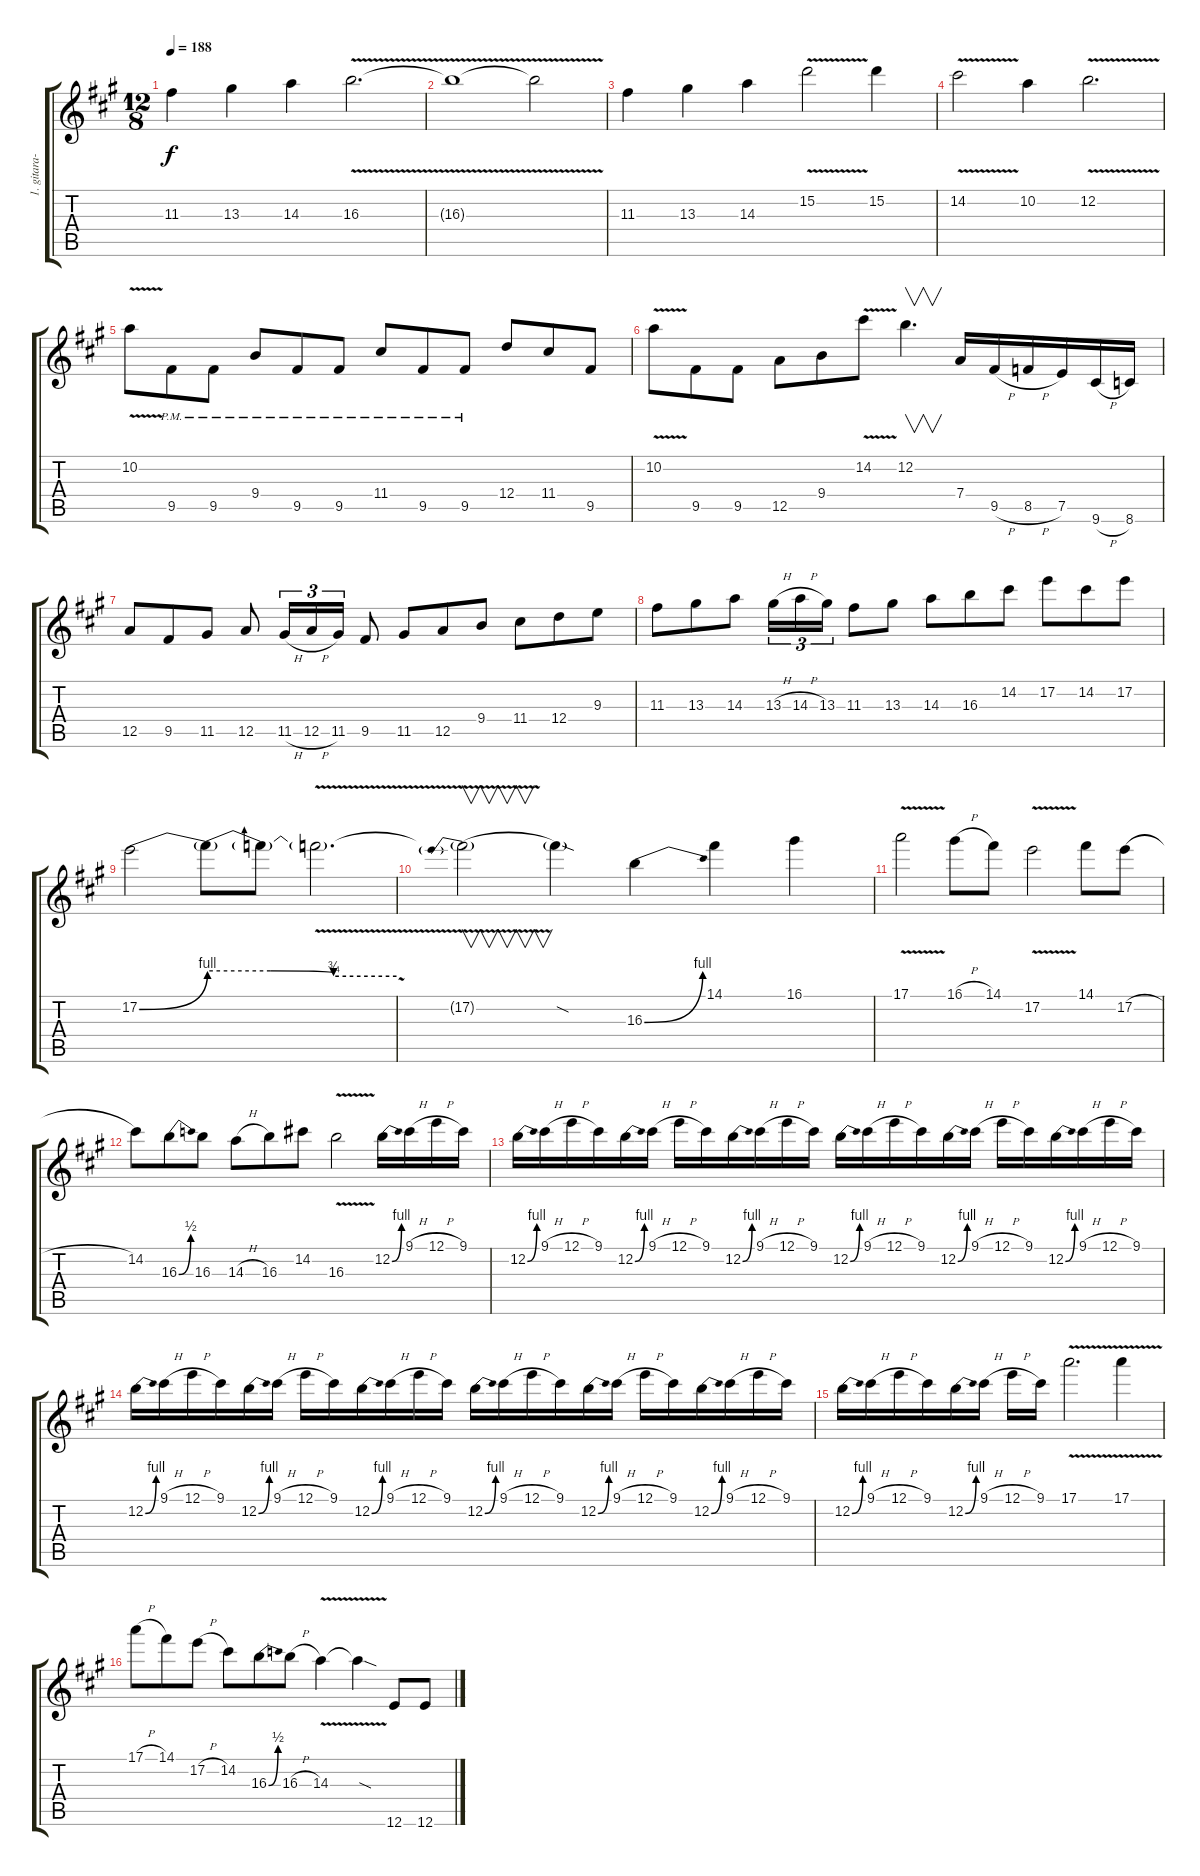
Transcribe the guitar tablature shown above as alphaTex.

\track ("1. gitara-lead (distorzija)" "1. gitara-") {instrument distortionguitar}
\staff {score tabs}
\tuning (E4 B3 G3 D3 A2 E2) {hide}
\ts (12 8)
\tempo 188
\clef g2
\ks a
11.3.4{dy f} 13.3.4 14.3.4 16.3{v}.2{d} |
16.3{v t}.1 16.3{t}.2 |
11.3.4 13.3.4 14.3.4 15.2{v}.2 15.2.4 |
14.2{v}.2 10.2.4 12.2{v}.2{d} |
10.2{v}.8 9.5{pm}.8 9.5{pm}.8 9.4{pm}.8 9.5{pm}.8 9.5{pm}.8 11.4{pm}.8 9.5{pm}.8 9.5{pm}.8 12.4.8 11.4.8 9.5.8 |
10.2{v}.8 9.5.8 9.5.8 12.5.8 9.4.8 14.2{v}.8 12.2.4{v d} 7.4.16 9.5{h}.16 8.5{h}.16 7.5.16 9.6{h}.16 8.6.16 |
12.5.8 9.5.8 11.5.8 12.5.8 11.5{h}.16{tu (3 2)} 12.5{h}.16{tu (3 2)} 11.5.16{tu (3 2)} 9.5.8 11.5.8 12.5.8 9.4.8 11.4.8 12.4.8 9.3.8 |
11.3.8 13.3.8 14.3.8 13.3{h}.16{tu (3 2)} 14.3{h}.16{tu (3 2)} 13.3.16{tu (3 2)} 11.3.8 13.3.8 14.3.8 16.3.8 14.2.8 17.2.8 14.2.8 17.2.8 |
17.2{be (bend 0 0 60 4)}.2 17.2{be (custom 0 4 20 4 40 3 60 3) t}.8 17.2{t}.8 17.2{v t}.2{d} |
17.2{be (prebend 0 4 60 4) t}.2{v} 17.2{sod t}.4 16.3{be (bend 0 0 60 4)}.4 14.1.4 16.1.4 |
17.1{v}.2 16.1{h}.8 14.1.8 17.2{v}.2 14.1.8 17.2{h}.8 |
14.2.8 16.3{be (bend 0 0 60 2)}.8 16.3.8 14.3{h}.8 16.3.8 14.2.8 16.3{v}.2 12.2{be (bend 0 0 60 4)}.16 9.1{h}.16 12.1{h}.16 9.1.16 |
12.2{be (bend 0 0 60 4)}.16 9.1{h}.16 12.1{h}.16 9.1.16 12.2{be (bend 0 0 60 4)}.16 9.1{h}.16 12.1{h}.16 9.1.16 12.2{be (bend 0 0 60 4)}.16 9.1{h}.16 12.1{h}.16 9.1.16 12.2{be (bend 0 0 60 4)}.16 9.1{h}.16 12.1{h}.16 9.1.16 12.2{be (bend 0 0 60 4)}.16 9.1{h}.16 12.1{h}.16 9.1.16 12.2{be (bend 0 0 60 4)}.16 9.1{h}.16 12.1{h}.16 9.1.16 |
12.2{be (bend 0 0 60 4)}.16 9.1{h}.16 12.1{h}.16 9.1.16 12.2{be (bend 0 0 60 4)}.16 9.1{h}.16 12.1{h}.16 9.1.16 12.2{be (bend 0 0 60 4)}.16 9.1{h}.16 12.1{h}.16 9.1.16 12.2{be (bend 0 0 60 4)}.16 9.1{h}.16 12.1{h}.16 9.1.16 12.2{be (bend 0 0 60 4)}.16 9.1{h}.16 12.1{h}.16 9.1.16 12.2{be (bend 0 0 60 4)}.16 9.1{h}.16 12.1{h}.16 9.1.16 |
12.2{be (bend 0 0 60 4)}.16 9.1{h}.16 12.1{h}.16 9.1.16 12.2{be (bend 0 0 60 4)}.16 9.1{h}.16 12.1{h}.16 9.1.16 17.1{v}.2{d} 17.1{v}.4 |
17.1{h}.8 14.1.8 17.2{h}.8 14.2.8 16.3{be (bend 0 0 60 2)}.8 16.3{h}.8 14.3{v}.4 14.3{sod t}.4 12.6.8 12.6.8
